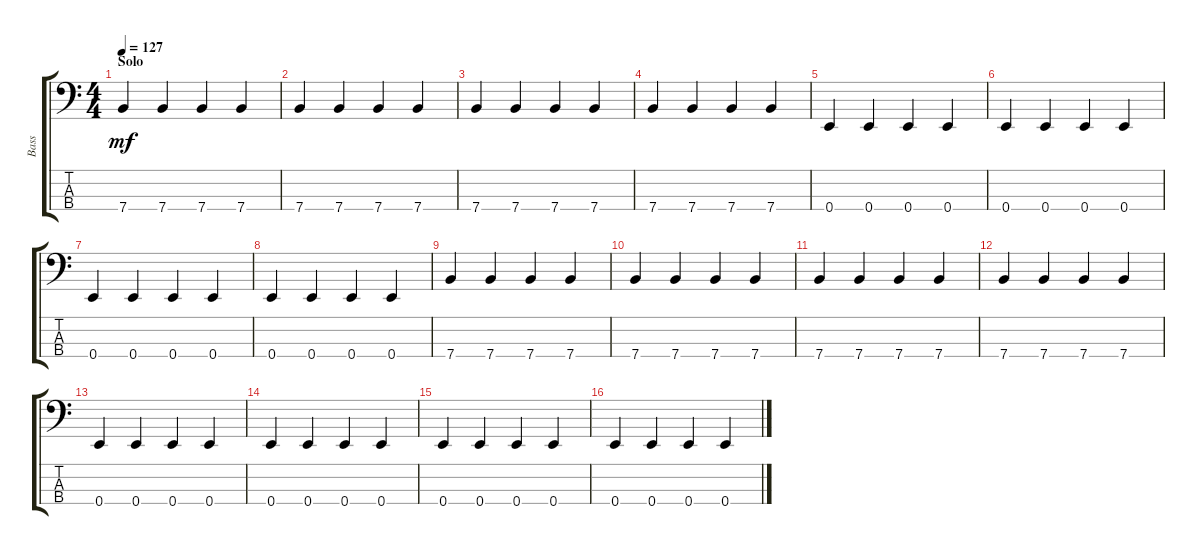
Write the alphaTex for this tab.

\track ("Bass" "Bass") {instrument electricbassfinger}
\staff {score tabs}
\tuning (G2 D2 A1 E1) {hide}
\ts (4 4)
\section ("" "Solo")
\tempo 127
\clef f4
\ks c
7.4.4{dy mf} 7.4.4 7.4.4 7.4.4 |
7.4.4 7.4.4 7.4.4 7.4.4 |
7.4.4 7.4.4 7.4.4 7.4.4 |
7.4.4 7.4.4 7.4.4 7.4.4 |
0.4.4 0.4.4 0.4.4 0.4.4 |
0.4.4 0.4.4 0.4.4 0.4.4 |
0.4.4 0.4.4 0.4.4 0.4.4 |
0.4.4 0.4.4 0.4.4 0.4.4 |
7.4.4 7.4.4 7.4.4 7.4.4 |
7.4.4 7.4.4 7.4.4 7.4.4 |
7.4.4 7.4.4 7.4.4 7.4.4 |
7.4.4 7.4.4 7.4.4 7.4.4 |
0.4.4 0.4.4 0.4.4 0.4.4 |
0.4.4 0.4.4 0.4.4 0.4.4 |
0.4.4 0.4.4 0.4.4 0.4.4 |
0.4.4 0.4.4 0.4.4 0.4.4
